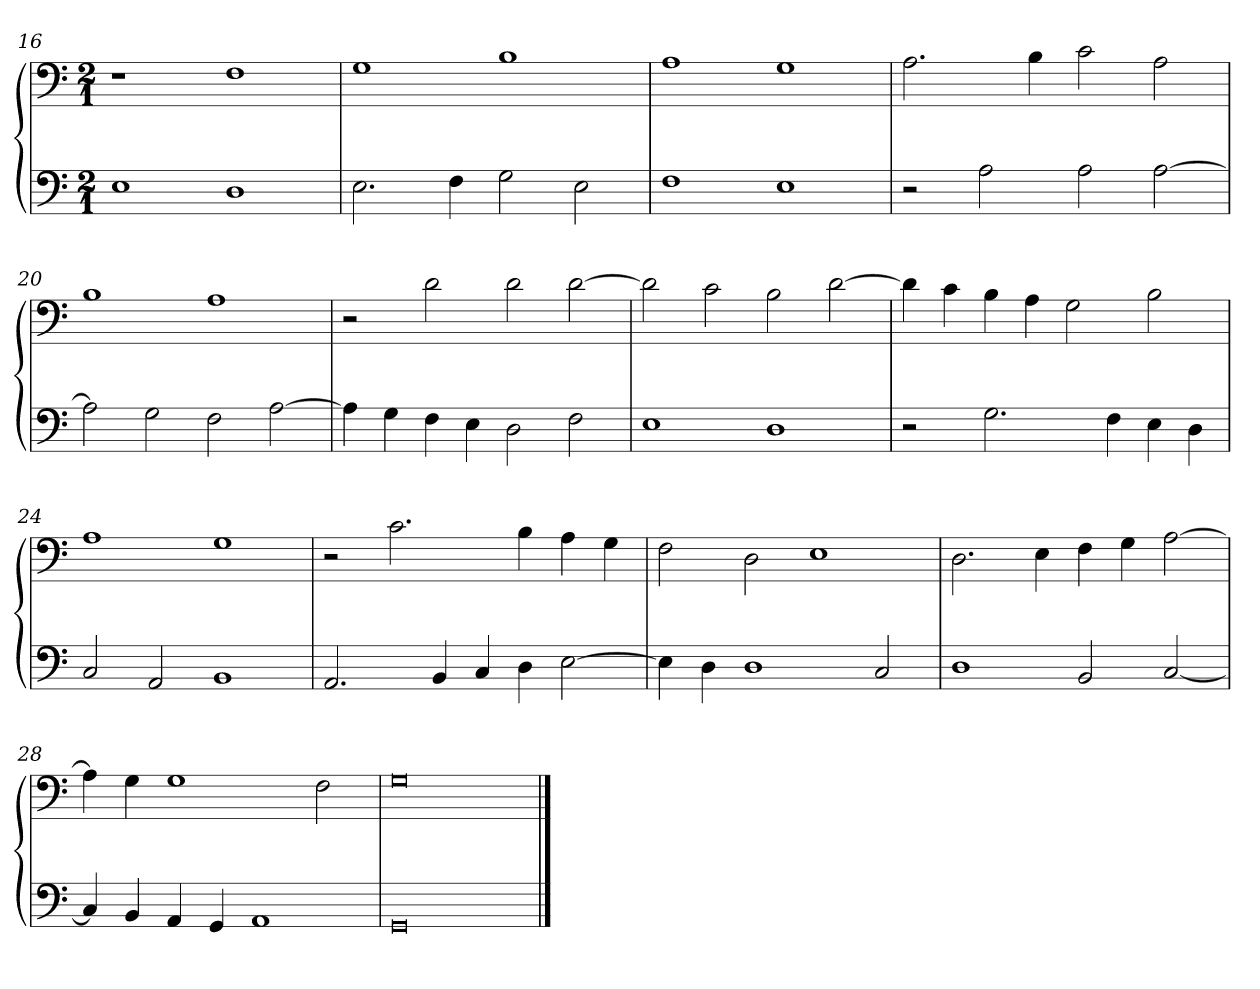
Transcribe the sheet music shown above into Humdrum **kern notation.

**kern	**kern
*part2	*part1
*staff2	*staff1
*clefF4	*clefF4
*k[]	*k[]
*M2/1	*M2/1
=16	=16
1E	1r
1D	1F
=17	=17
2.E	1G
4F	.
2G	1B
2E	.
=18	=18
1F	1A
1E	1G
=19	=19
2r	2.A
2A	.
.	4B
2A	2c
[2A	2A
=20	=20
2A]	1B
2G	.
2F	1A
[2A	.
=21	=21
4A]	2r
4G	.
4F	2d
4E	.
2D	2d
2F	[2d
=22	=22
1E	2d]
.	2c
1D	2B
.	[2d
=23	=23
2r	4d]
.	4c
2.G	4B
.	4A
.	2G
4F	.
4E	2B
4D	.
=24	=24
2C	1A
2AA	.
1BB	1G
=25	=25
2.AA	2r
.	2.c
4BB	.
4C	.
4D	4B
[2E	4A
.	4G
=26	=26
4E]	2F
4D	.
1D	2D
.	1E
2C	.
=27	=27
1D	2.D
.	4E
2BB	4F
.	4G
[2C	[2A
=28	=28
4C]	4A]
4BB	4G
4AA	1G
4GG	.
1AA	.
.	2F
=29	=29
0GG	0G
==	==
*-	*-
